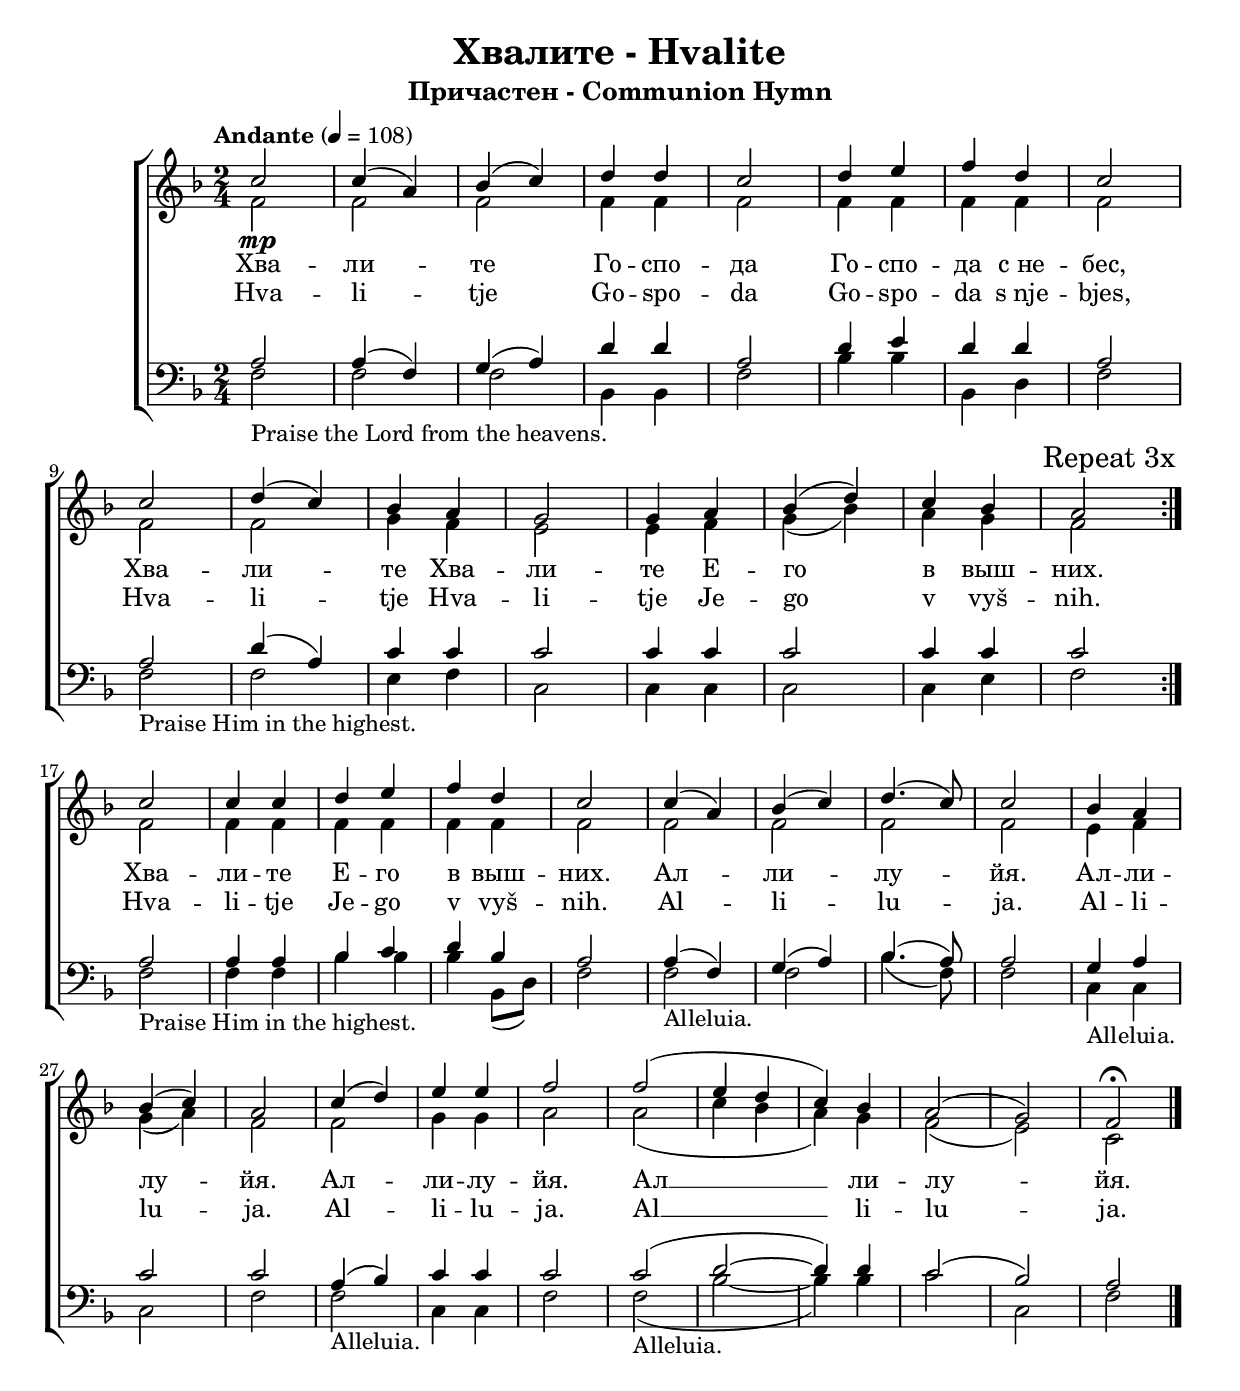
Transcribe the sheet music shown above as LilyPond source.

\version "2.18.2"

global = {
	\time 2/4
	\key f \major 
	\tempo Andante 4 = 108
%TODO: tempo marking here?
}

\header {
	title = "Хвалите - Hvalite"
	subtitle = "Причастен - Communion Hymn"
	composer = ""
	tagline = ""
}

Cyrillic = \lyricmode {
	Хва -- ли -- те Го -- спо -- да Го -- спо -- да с_не -- бес, Хва -- ли -- те Хва -- ли -- те Е -- го в выш -- них.
	Хва -- ли -- те Е -- го в выш -- них.
	Ал -- ли -- лу -- йя.
	Ал -- ли -- лу -- йя.
	Ал -- ли -- лу -- йя.
	Ал __ ли -- лу -- йя.
}

Latin = \lyricmode {
	Hva -- li -- tje Go -- spo -- da Go -- spo -- da s_nje -- bjes, Hva -- li -- tje Hva -- li -- tje Je -- go v vyš -- nih.
	Hva -- li -- tje Je -- go v vyš -- nih.
	Al -- li -- lu -- ja.
	Al -- li -- lu -- ja.
	Al -- li -- lu -- ja.
	Al __ li -- lu -- ja.
}

sopMusic = \relative {
	c''2\mp | c4 (a) bes (c) | d d c2 | d4 e f d | c2 |
\break
	c2 d4 (c) | bes a g2 | g4 a bes (d) | c bes a2
	\override Score.RehearsalMark.break-visibility = #end-of-line-visible
	\override Score.RehearsalMark.self-alignment-X = #RIGHT
	\mark "Repeat 3x" \bar ":|."
	\break
	c2 c4 c | d e f d | c2 |
	c4 (a) bes (c) | d4. (c8) c2 | bes4 a bes (c) | a2 c4 (d) | e e f2 |
	f2 (e4 d c) bes | a2 (g) | f2 \fermata
	\bar "|."
}

altoMusic = \relative {
	f'2 f f f4 f f2 f4 f f f f2
	f f g4 f e2 e4 f g (bes) a g f2
	f f4 f f f f f f2
	f2 f f f e4 f g (a) f2 f g4 g a2
	a2 (c4 bes a) g f2 (e) c2
}

tenorMusic = \relative {
	a2 | a4 (f) g (a) | d d a2 | d4 e d d | a2 |
	a2 d4 (a) | c c c2 | c4 c c2 | c4 c c2  \bar ":|."
	a2 a4 a | bes c d bes | a2 |
	a4 (f) g (a) | bes4. (a8) a2 | g4 a c2 | c2 a4 (bes) | c c c2 |
	c2 (d2~ d4) d | c2 (bes) | a2
}

bassMusic = \relative {
	f2_\markup{Praise the Lord from the heavens.} | f f | bes,4 bes f'2 | bes4 bes bes, d | f2 |
	f_\markup{Praise Him in the highest.} f | e4 f c2 | c4 c c2 | c4 e f2 | f_\markup{Praise Him in the highest.} f4 f | bes bes bes bes,8 (d) | f2 |
	f2_\markup{Alleluia.} f | bes4. (f8) f2 | c4_\markup{Alleluia.} c c2 | f f_\markup{Alleluia.} | c4 c f2 |
	f_\markup{Alleluia.} (bes2~ bes4) bes| c2 c, | f2
}

\include "TEMPLATES_DIRECTORY/satb.ily"

